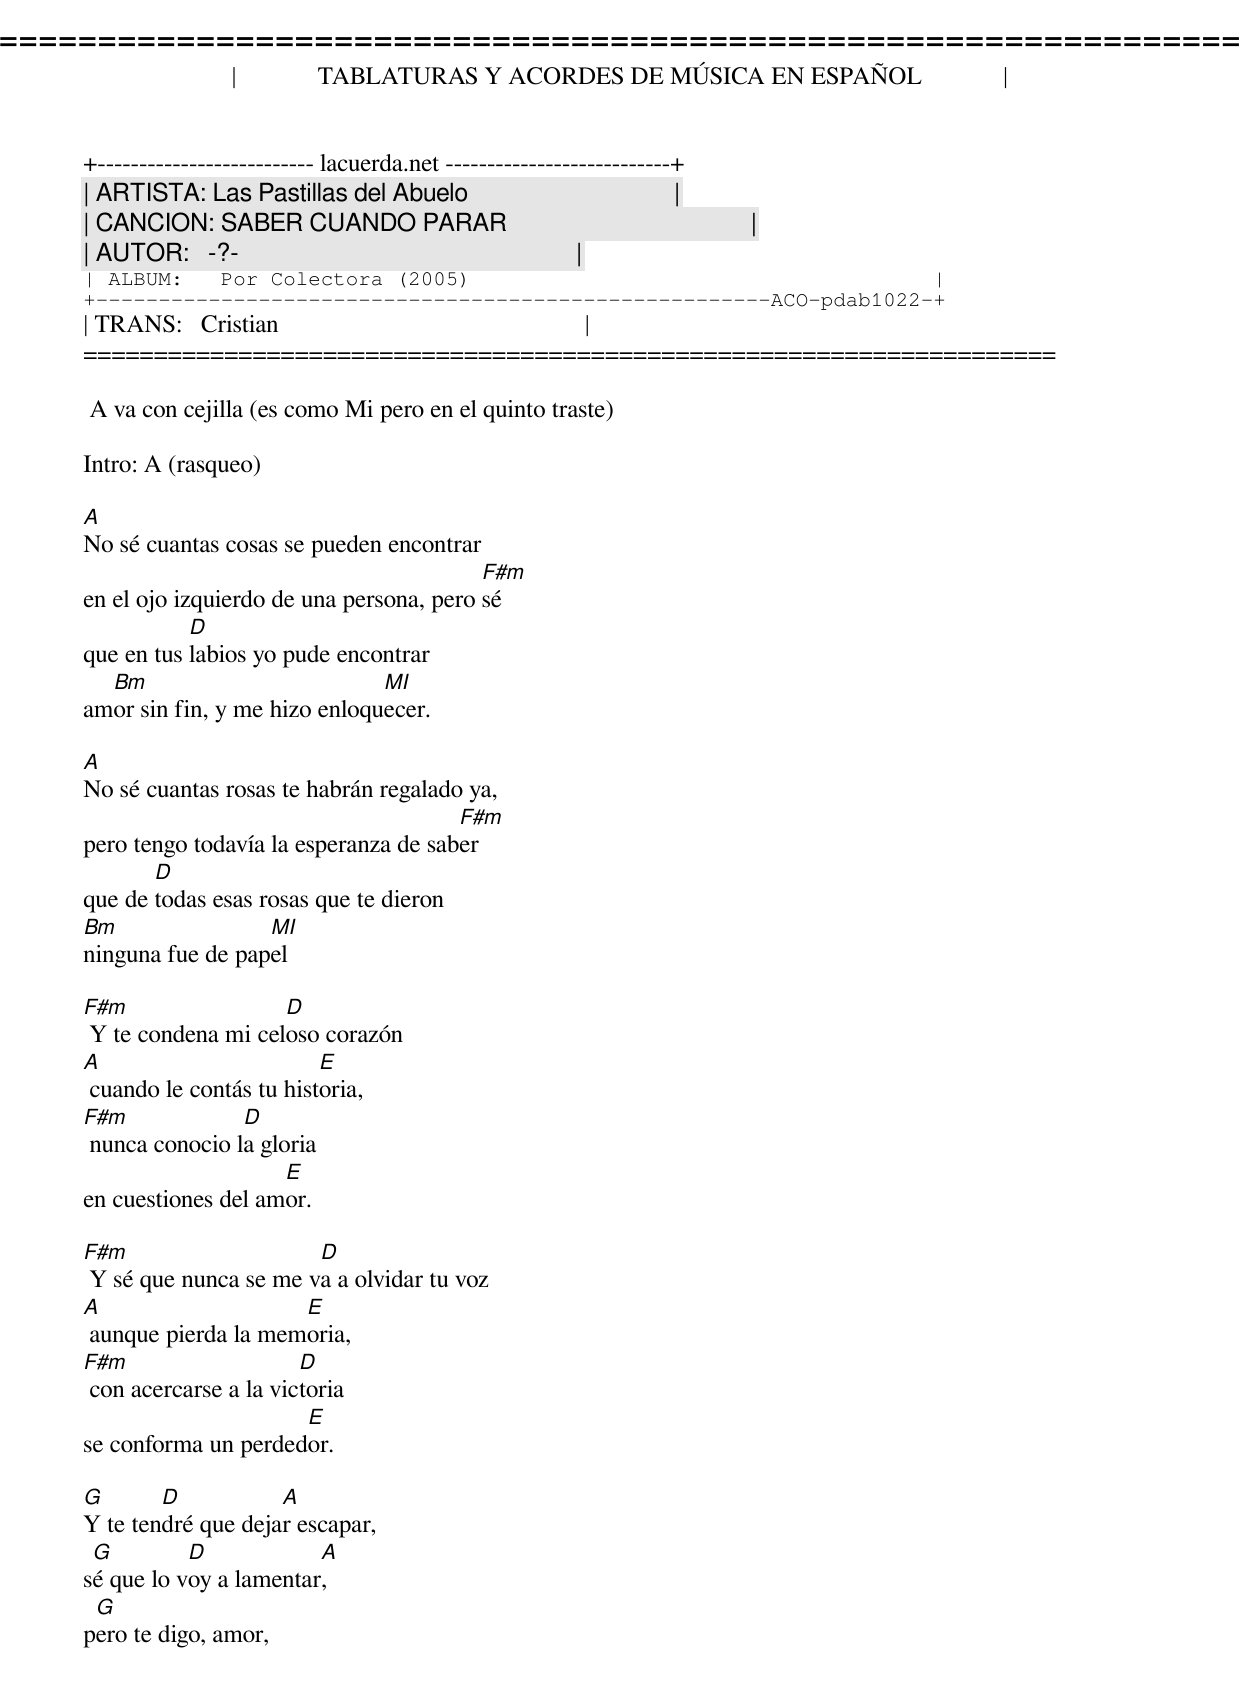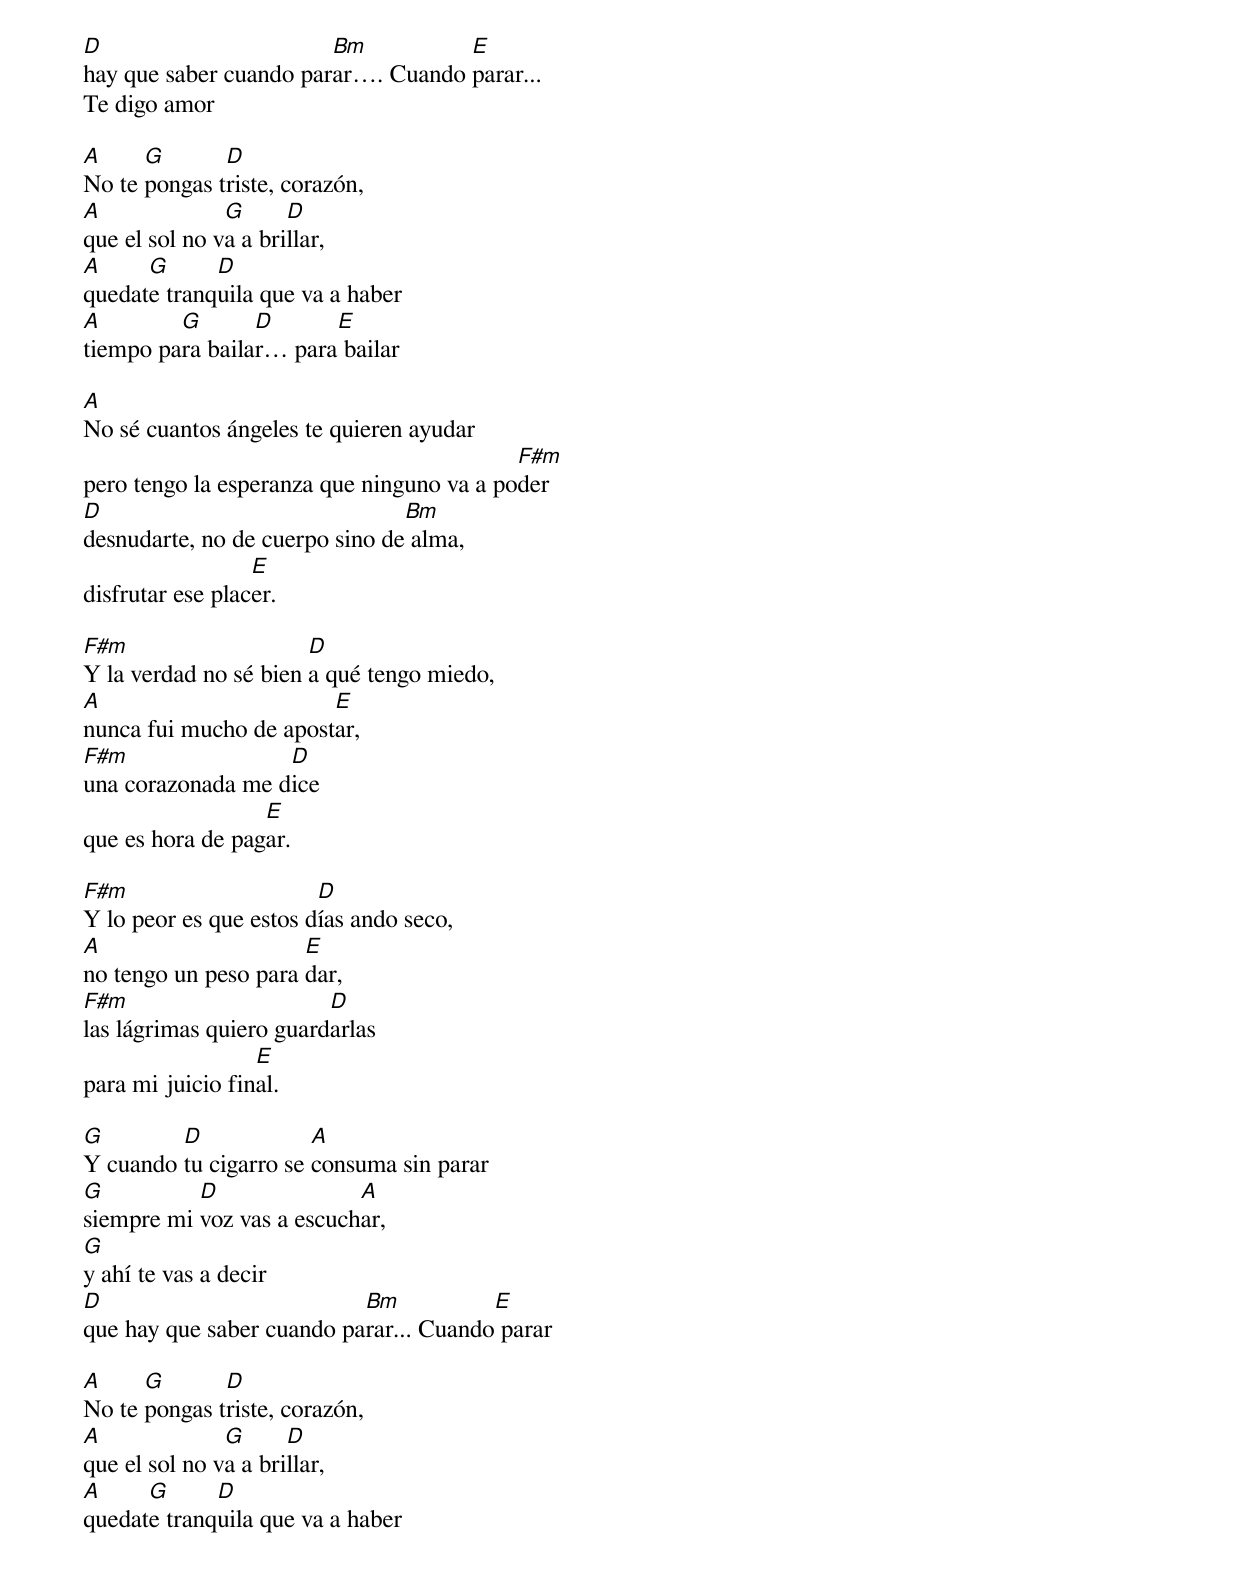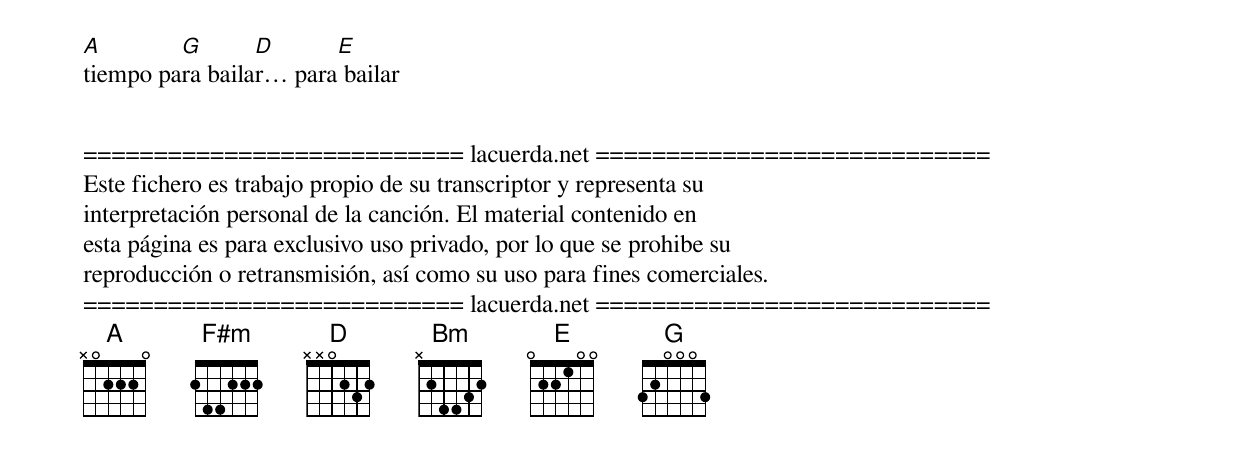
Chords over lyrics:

=====================================================================
|             TABLATURAS Y ACORDES DE MÚSICA EN ESPAÑOL             |
+-------------------------- lacuerda.net ---------------------------+
| ARTISTA: Las Pastillas del Abuelo                                 |
| CANCION: SABER CUANDO PARAR                                       |
| AUTOR:   -?-                                                      |
| ALBUM:   Por Colectora (2005)                                     |
+------------------------------------------------------ACO-pdab1022-+
| TRANS:   Cristian                                                 |
=====================================================================

 A va con cejilla (es como Mi pero en el quinto traste)

Intro: A (rasqueo)

A
No sé cuantas cosas se pueden encontrar
                                         F#m
en el ojo izquierdo de una persona, pero sé
           D
que en tus labios yo pude encontrar
  Bm                          MI
amor sin fin, y me hizo enloquecer.

A
No sé cuantas rosas te habrán regalado ya,
                                      F#m
pero tengo todavía la esperanza de saber
       D
que de todas esas rosas que te dieron
Bm                MI
ninguna fue de papel

F#m                 D
 Y te condena mi celoso corazón
A                        E
 cuando le contás tu historia,
F#m             D
 nunca conocio la gloria
                    E
en cuestiones del amor.

F#m                    D
 Y sé que nunca se me va a olvidar tu voz
A                    E
 aunque pierda la memoria,
F#m                    D
 con acercarse a la victoria
                     E
se conforma un perdedor.

G       D           A
Y te tendré que dejar escapar,
 G         D            A
sé que lo voy a lamentar,
 G
pero te digo, amor,
D                       Bm          E
hay que saber cuando parar. Cuando parar...
Te digo amor

A     G       D
No te pongas triste, corazón,
A              G      D
que el sol no va a brillar,
A     G      D
quedate tranquila que va a haber
A        G       D      E
tiempo para bailar para bailar

A
No sé cuantos ángeles te quieren ayudar
                                           F#m
pero tengo la esperanza que ninguno va a poder
D                               Bm
desnudarte, no de cuerpo sino de alma,
                  E
disfrutar ese placer.

F#m                    D
Y la verdad no sé bien a qué tengo miedo,
A                       E
nunca fui mucho de apostar,
F#m                D
una corazonada me dice
                  E
que es hora de pagar.

F#m                     D
Y lo peor es que estos días ando seco,
A                     E
no tengo un peso para dar,
F#m                      D
las lágrimas quiero guardarlas
                  E
para mi juicio final.

G        D             A
Y cuando tu cigarro se consuma sin parar
G          D               A
siempre mi voz vas a escuchar,
G
y ahí te vas a decir
D                          Bm           E
que hay que saber cuando parar... Cuando parar

A     G       D
No te pongas triste, corazón,
A              G      D
que el sol no va a brillar,
A     G      D
quedate tranquila que va a haber
A        G       D      E
tiempo para bailar para bailar


=========================== lacuerda.net ============================
Este fichero es trabajo propio de su transcriptor y representa su
interpretación personal de la canción. El material contenido en
esta página es para exclusivo uso privado, por lo que se prohibe su
reproducción o retransmisión, así como su uso para fines comerciales.
=========================== lacuerda.net ============================
